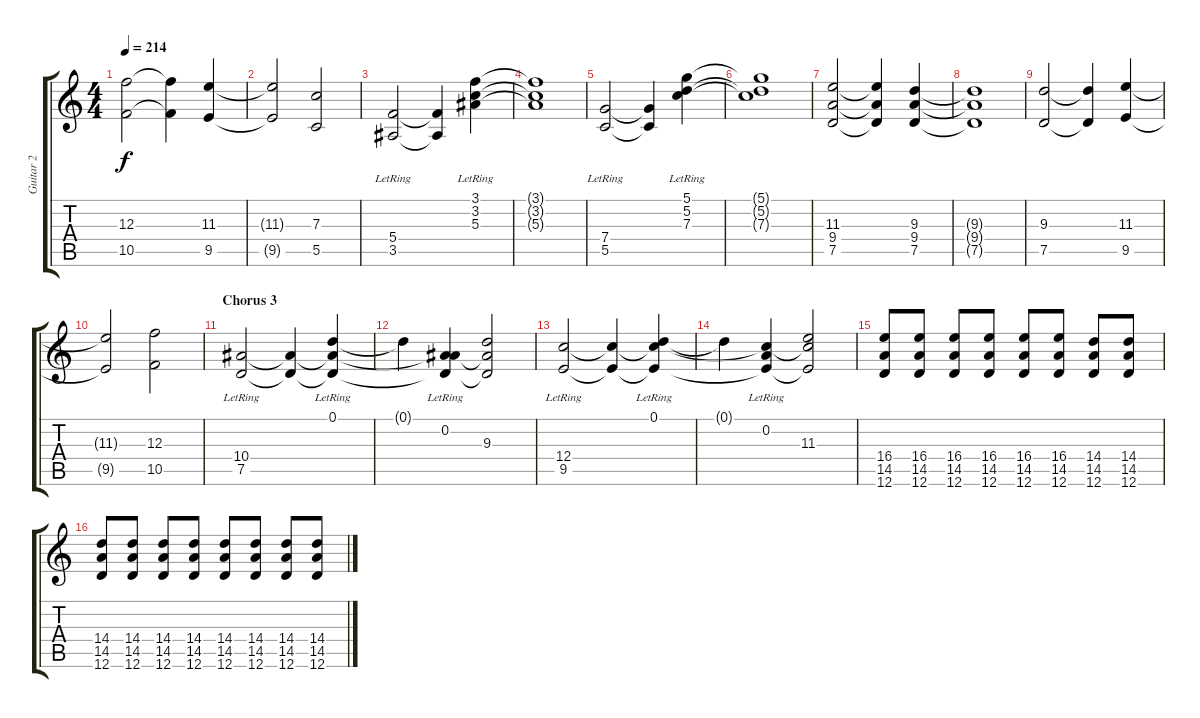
\track ("Guitar 2" "Guitar 2") {instrument distortionguitar}
\staff {score tabs}
\tuning (D4 A3 F3 C3 G2 D2) {hide}
\ts (4 4)
\tempo 214
\clef g2
\ks c
(12.3 10.5).2{dy f} (12.3{t} 10.5{t}).4 (11.3 9.5).4 |
(11.3{t} 9.5{t}).2 (7.3 5.5).2 |
(5.4{lr} 3.5{lr}).2 (5.4{t} 3.5{t}).4 (3.1{lr} 3.2{lr} 5.3{lr}).4 |
(3.1{t} 3.2{t} 5.3{t}).1 |
(7.4{lr} 5.5{lr}).2 (7.4{t} 5.5{t}).4 (5.1{lr} 5.2{lr} 7.3{lr}).4 |
(5.1{t} 5.2{t} 7.3{t}).1 |
(11.3 9.4 7.5).2 (11.3{t} 9.4{t} 7.5{t}).4 (9.3 9.4 7.5).4 |
(9.3{t} 9.4{t} 7.5{t}).1 |
(9.3 7.5).2 (9.3{t} 7.5{t}).4 (11.3 9.5).4 |
(11.3{t} 9.5{t}).2 (12.3 10.5).2 |
\section ("" "Chorus 3")
(10.4{lr} 7.5{lr}).2 (10.4{t} 7.5{t}).4 (0.1{lr} 10.4{t} 7.5{t}).4 |
0.1{t}.4 (0.2{lr} 10.4{t} 7.5{t}).4 (9.3 10.4{t} 7.5{t}).2 |
(12.4{lr} 9.5{lr}).2 (12.4{t} 9.5{t}).4 (0.1{lr} 12.4{t} 9.5{t}).4 |
0.1{t}.4 (0.2{lr} 12.4{t} 9.5{t}).4 (11.3 12.4{t} 9.5{t}).2 |
(16.4 14.5 12.6).8 (16.4 14.5 12.6).8 (16.4 14.5 12.6).8 (16.4 14.5 12.6).8 (16.4 14.5 12.6).8 (16.4 14.5 12.6).8 (14.4 14.5 12.6).8 (14.4 14.5 12.6).8 |
(14.4 14.5 12.6).8 (14.4 14.5 12.6).8 (14.4 14.5 12.6).8 (14.4 14.5 12.6).8 (14.4 14.5 12.6).8 (14.4 14.5 12.6).8 (14.4 14.5 12.6).8 (14.4 14.5 12.6).8
